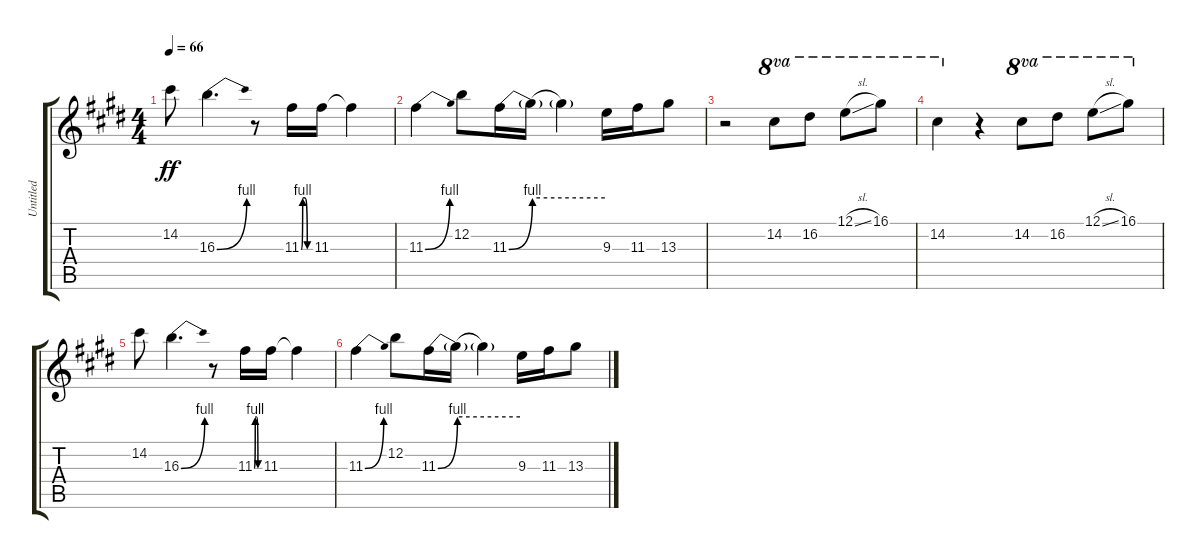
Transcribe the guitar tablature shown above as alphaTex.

\track ("Untitled" "Untitled") {instrument electricguitarmuted}
\staff {score tabs}
\tuning (E4 B3 G3 D3 A2 E2) {hide}
\ts (4 4)
\tempo 66
\clef g2
\ks e
14.2.8{dy ff} 16.3{be (bend 0 0 60 4)}.4{d} r.8 11.3{be (custom 0 0 10 4 25 4 40 0 60 0)}.16 11.3.16 11.3{t}.4 |
11.3{be (bend 0 0 60 4)}.4 12.2.8 11.3{be (bend 0 0 60 4)}.16 11.3{be (hold 0 4 60 4) t}.16 11.3{t}.4 9.3.16 11.3.16 13.3.8 |
r.2 14.2.8{ot 8va} 16.2.8{ot 8va} 12.1{sl}.8{ot 8va} 16.1.8{ot 8va} |
14.2.4{ot 8va} r.4 14.2.8{ot 8va} 16.2.8{ot 8va} 12.1{sl}.8{ot 8va} 16.1.8{ot 8va} |
14.2.8 16.3{be (bend 0 0 60 4)}.4{d} r.8 11.3{be (custom 0 0 10 4 25 4 40 0 60 0)}.16 11.3.16 11.3{t}.4 |
11.3{be (bend 0 0 60 4)}.4 12.2.8 11.3{be (bend 0 0 60 4)}.16 11.3{be (hold 0 4 60 4) t}.16 11.3{t}.4 9.3.16 11.3.16 13.3.8
